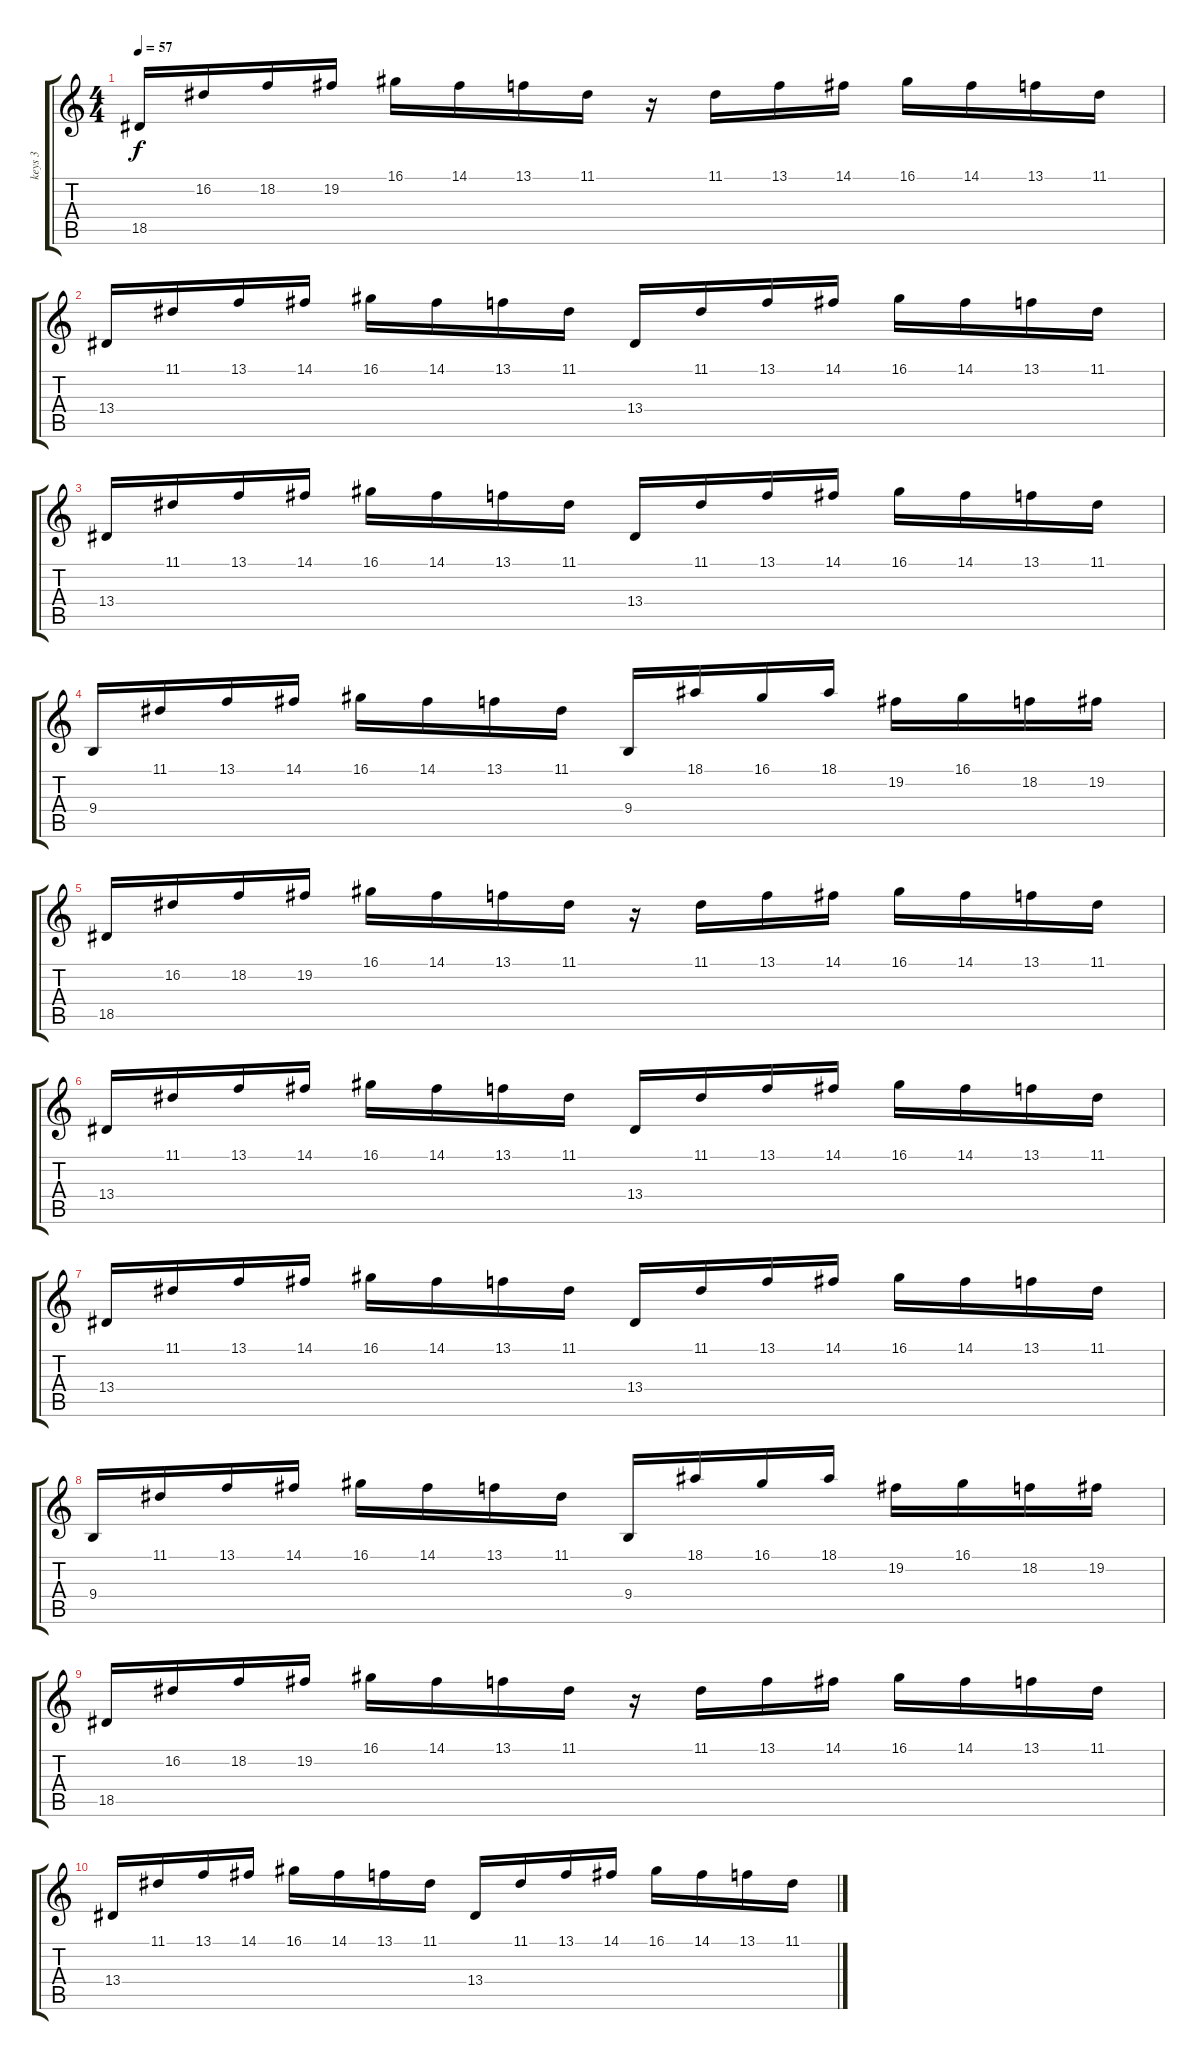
\track ("keys 3" "keys 3") {instrument celesta}
\staff {score tabs}
\tuning (E4 B3 G3 D3 A2 E2) {hide}
\ts (4 4)
\tempo 57
\clef g2
\ks c
18.5.16{dy f} 16.2.16 18.2.16 19.2.16 16.1.16 14.1.16 13.1.16 11.1.16 r.16 11.1.16 13.1.16 14.1.16 16.1.16 14.1.16 13.1.16 11.1.16 |
13.4.16 11.1.16 13.1.16 14.1.16 16.1.16 14.1.16 13.1.16 11.1.16 13.4.16 11.1.16 13.1.16 14.1.16 16.1.16 14.1.16 13.1.16 11.1.16 |
13.4.16{volume 16} 11.1.16{volume 16} 13.1.16 14.1.16{volume 16} 16.1.16{volume 16} 14.1.16{volume 15} 13.1.16{volume 15} 11.1.16{volume 15} 13.4.16{volume 15} 11.1.16{volume 15} 13.1.16{volume 15} 14.1.16{volume 15} 16.1.16{volume 14} 14.1.16{volume 14} 13.1.16{volume 14} 11.1.16{volume 14} |
9.4.16{volume 14} 11.1.16{volume 14} 13.1.16{volume 14} 14.1.16{volume 14} 16.1.16{volume 14} 14.1.16{volume 13} 13.1.16{volume 13} 11.1.16{volume 13} 9.4.16{volume 13} 18.1.16{volume 13} 16.1.16{volume 13} 18.1.16{volume 13} 19.2.16{volume 12} 16.1.16 18.2.16{volume 12} 19.2.16{volume 12} |
18.5.16{volume 12} 16.2.16{volume 12} 18.2.16{volume 12} 19.2.16{volume 12} 16.1.16{volume 12} 14.1.16{volume 12} 13.1.16{volume 11} 11.1.16{volume 11} r.16 11.1.16{volume 11} 13.1.16{volume 11} 14.1.16{volume 11} 16.1.16{volume 11} 14.1.16{volume 10} 13.1.16{volume 10} 11.1.16{volume 10} |
13.4.16{volume 10} 11.1.16{volume 10} 13.1.16{volume 10} 14.1.16{volume 10} 16.1.16{volume 10} 14.1.16{volume 10} 13.1.16{volume 9} 11.1.16 13.4.16{volume 9} 11.1.16{volume 9} 13.1.16{volume 9} 14.1.16{volume 9} 16.1.16{volume 9} 14.1.16{volume 9} 13.1.16{volume 8} 11.1.16{volume 8} |
13.4.16{volume 8} 11.1.16{volume 8} 13.1.16{volume 8} 14.1.16{volume 8} 16.1.16{volume 8} 14.1.16{volume 8} 13.1.16{volume 8} 11.1.16{volume 7} 13.4.16{volume 7} 11.1.16{volume 7} 13.1.16{volume 7} 14.1.16{volume 7} 16.1.16{volume 7} 14.1.16{volume 7} 13.1.16{volume 6} 11.1.16{volume 6} |
9.4.16{volume 6} 11.1.16{volume 6} 13.1.16 14.1.16{volume 6} 16.1.16{volume 6} 14.1.16{volume 6} 13.1.16{volume 6} 11.1.16{volume 6} 9.4.16{volume 5} 18.1.16{volume 5} 16.1.16{volume 5} 18.1.16{volume 5} 19.2.16{volume 5} 16.1.16{volume 5} 18.2.16{volume 5} 19.2.16{volume 4} |
18.5.16{volume 4} 16.2.16{volume 4} 18.2.16{volume 4} 19.2.16{volume 4} 16.1.16{volume 4} 14.1.16{volume 4} 13.1.16{volume 4} 11.1.16{volume 4} r.16 11.1.16{volume 3} 13.1.16{volume 3} 14.1.16{volume 3} 16.1.16 14.1.16{volume 3} 13.1.16{volume 3} 11.1.16{volume 3} |
13.4.16{volume 2} 11.1.16{volume 2} 13.1.16{volume 2} 14.1.16{volume 2} 16.1.16{volume 2} 14.1.16{volume 2} 13.1.16{volume 2} 11.1.16{volume 2} 13.4.16{volume 2} 11.1.16{volume 1} 13.1.16{volume 1} 14.1.16{volume 1} 16.1.16{volume 1} 14.1.16{volume 1} 13.1.16{volume 1} 11.1.16{volume 1}
